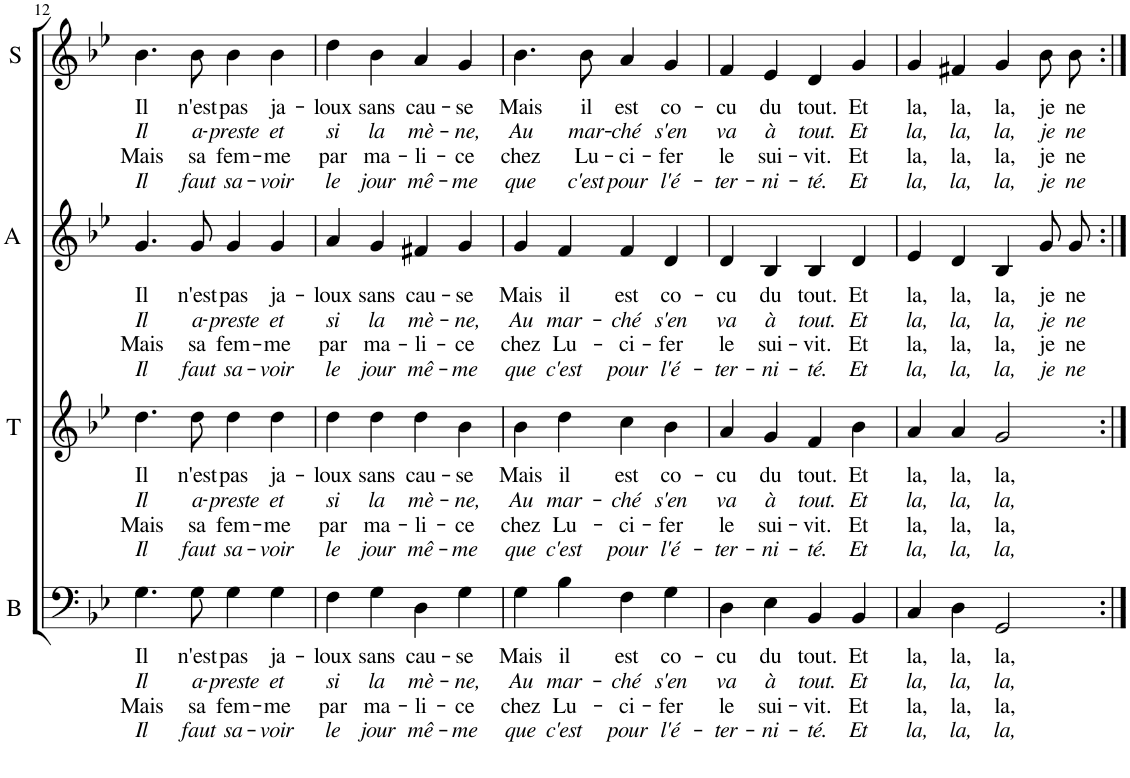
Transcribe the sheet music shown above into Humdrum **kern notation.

**kern	**text	**text	**text	**text	**kern	**text	**text	**text	**text	**kern	**text	**text	**text	**text	**kern	**text	**text	**text	**text
*part4	*part4	*part4	*part4	*part4	*part3	*part3	*part3	*part3	*part3	*part2	*part2	*part2	*part2	*part2	*part1	*part1	*part1	*part1	*part1
*staff4	*staff4	*staff4	*staff4	*staff4	*staff3	*staff3	*staff3	*staff3	*staff3	*staff2	*staff2	*staff2	*staff2	*staff2	*staff1	*staff1	*staff1	*staff1	*staff1
*I"Basse	*	*	*	*	*I"Tenor	*	*	*	*	*I"Alto	*	*	*	*	*I"Soprano	*	*	*	*
*I'B	*	*	*	*	*I'T	*	*	*	*	*I'A	*	*	*	*	*I'S	*	*	*	*
!!LO:PB:g=z
*clefF4	*	*	*	*	*clefG2	*	*	*	*	*clefG2	*	*	*	*	*clefG2	*	*	*	*
*Trd4c7	*	*	*	*	*Trd4c7	*	*	*	*	*Trd4c7	*	*	*	*	*Trd4c7	*	*	*	*
*k[b-e-]	*	*	*	*	*k[b-e-]	*	*	*	*	*k[b-e-]	*	*	*	*	*k[b-e-]	*	*	*	*
*M2/2	*	*	*	*	*M2/2	*	*	*	*	*M2/2	*	*	*	*	*M2/2	*	*	*	*
=12	=12	=12	=12	=12	=12	=12	=12	=12	=12	=12	=12	=12	=12	=12	=12	=12	=12	=12	=12
!	!LO:LY:b	!LO:LY:b	!LO:LY:b	!LO:LY:b	!	!LO:LY:b	!LO:LY:b	!LO:LY:b	!LO:LY:b	!	!LO:LY:b	!LO:LY:b	!LO:LY:b	!LO:LY:b	!	!LO:LY:b	!LO:LY:b	!LO:LY:b	!LO:LY:b
4.G\	Il	Il	Mais	Il	4.dd\	Il	Il	Mais	Il	4.g/	Il	Il	Mais	Il	4.b-\	Il	Il	Mais	Il
!	!LO:LY:b	!LO:LY:b	!LO:LY:b	!LO:LY:b	!	!LO:LY:b	!LO:LY:b	!LO:LY:b	!LO:LY:b	!	!LO:LY:b	!LO:LY:b	!LO:LY:b	!LO:LY:b	!	!LO:LY:b	!LO:LY:b	!LO:LY:b	!LO:LY:b
8G\	n'est	a-	sa	faut	8dd\	n'est	a-	sa	faut	8g/	n'est	a-	sa	faut	8b-\	n'est	a-	sa	faut
!	!LO:LY:b	!LO:LY:b	!LO:LY:b	!LO:LY:b	!	!LO:LY:b	!LO:LY:b	!LO:LY:b	!LO:LY:b	!	!LO:LY:b	!LO:LY:b	!LO:LY:b	!LO:LY:b	!	!LO:LY:b	!LO:LY:b	!LO:LY:b	!LO:LY:b
4G\	pas	-preste	fem-	sa-	4dd\	pas	-preste	fem-	sa-	4g/	pas	-preste	fem-	sa-	4b-\	pas	-preste	fem-	sa-
!	!LO:LY:b	!LO:LY:b	!LO:LY:b	!LO:LY:b	!	!LO:LY:b	!LO:LY:b	!LO:LY:b	!LO:LY:b	!	!LO:LY:b	!LO:LY:b	!LO:LY:b	!LO:LY:b	!	!LO:LY:b	!LO:LY:b	!LO:LY:b	!LO:LY:b
4G\	ja-	et	-me	-voir	4dd\	ja-	et	-me	-voir	4g/	ja-	et	-me	-voir	4b-\	ja-	et	-me	-voir
=13	=13	=13	=13	=13	=13	=13	=13	=13	=13	=13	=13	=13	=13	=13	=13	=13	=13	=13	=13
!	!LO:LY:b	!LO:LY:b	!LO:LY:b	!LO:LY:b	!	!LO:LY:b	!LO:LY:b	!LO:LY:b	!LO:LY:b	!	!LO:LY:b	!LO:LY:b	!LO:LY:b	!LO:LY:b	!	!LO:LY:b	!LO:LY:b	!LO:LY:b	!LO:LY:b
4F\	-loux	si	par	le	4dd\	-loux	si	par	le	4a/	-loux	si	par	le	4dd\	-loux	si	par	le
!	!LO:LY:b	!LO:LY:b	!LO:LY:b	!LO:LY:b	!	!LO:LY:b	!LO:LY:b	!LO:LY:b	!LO:LY:b	!	!LO:LY:b	!LO:LY:b	!LO:LY:b	!LO:LY:b	!	!LO:LY:b	!LO:LY:b	!LO:LY:b	!LO:LY:b
4G\	sans	la	ma-	jour	4dd\	sans	la	ma-	jour	4g/	sans	la	ma-	jour	4b-\	sans	la	ma-	jour
!	!LO:LY:b	!LO:LY:b	!LO:LY:b	!LO:LY:b	!	!LO:LY:b	!LO:LY:b	!LO:LY:b	!LO:LY:b	!	!LO:LY:b	!LO:LY:b	!LO:LY:b	!LO:LY:b	!	!LO:LY:b	!LO:LY:b	!LO:LY:b	!LO:LY:b
4D\	cau-	mè-	-li-	mê-	4dd\	cau-	mè-	-li-	mê-	4f#X/	cau-	mè-	-li-	mê-	4a/	cau-	mè-	-li-	mê-
!	!LO:LY:b	!LO:LY:b	!LO:LY:b	!LO:LY:b	!	!LO:LY:b	!LO:LY:b	!LO:LY:b	!LO:LY:b	!	!LO:LY:b	!LO:LY:b	!LO:LY:b	!LO:LY:b	!	!LO:LY:b	!LO:LY:b	!LO:LY:b	!LO:LY:b
4G\	-se	-ne,	-ce	-me	4b-\	-se	-ne,	-ce	-me	4g/	-se	-ne,	-ce	-me	4g/	-se	-ne,	-ce	-me
=14	=14	=14	=14	=14	=14	=14	=14	=14	=14	=14	=14	=14	=14	=14	=14	=14	=14	=14	=14
!	!LO:LY:b	!LO:LY:b	!LO:LY:b	!LO:LY:b	!	!LO:LY:b	!LO:LY:b	!LO:LY:b	!LO:LY:b	!	!LO:LY:b	!LO:LY:b	!LO:LY:b	!LO:LY:b	!	!LO:LY:b	!LO:LY:b	!LO:LY:b	!LO:LY:b
4G\	Mais	Au	chez	que	4b-\	Mais	Au	chez	que	4g/	Mais	Au	chez	que	4.b-\	Mais	Au	chez	que
!	!LO:LY:b	!LO:LY:b	!LO:LY:b	!LO:LY:b	!	!LO:LY:b	!LO:LY:b	!LO:LY:b	!LO:LY:b	!	!LO:LY:b	!LO:LY:b	!LO:LY:b	!LO:LY:b	!	!	!	!	!
4B-\	il	mar-	Lu-	c'est	4dd\	il	mar-	Lu-	c'est	4f/	il	mar-	Lu-	c'est	.	.	.	.	.
!	!	!	!	!	!	!	!	!	!	!	!	!	!	!	!	!LO:LY:b	!LO:LY:b	!LO:LY:b	!LO:LY:b
.	.	.	.	.	.	.	.	.	.	.	.	.	.	.	8b-\	il	mar-	Lu-	c'est
!	!LO:LY:b	!LO:LY:b	!LO:LY:b	!LO:LY:b	!	!LO:LY:b	!LO:LY:b	!LO:LY:b	!LO:LY:b	!	!LO:LY:b	!LO:LY:b	!LO:LY:b	!LO:LY:b	!	!LO:LY:b	!LO:LY:b	!LO:LY:b	!LO:LY:b
4F\	est	-ché	-ci-	pour	4cc\	est	-ché	-ci-	pour	4f/	est	-ché	-ci-	pour	4a/	est	-ché	-ci-	pour
!	!LO:LY:b	!LO:LY:b	!LO:LY:b	!LO:LY:b	!	!LO:LY:b	!LO:LY:b	!LO:LY:b	!LO:LY:b	!	!LO:LY:b	!LO:LY:b	!LO:LY:b	!LO:LY:b	!	!LO:LY:b	!LO:LY:b	!LO:LY:b	!LO:LY:b
4G\	co-	s'en	-fer	l'é-	4b-\	co-	s'en	-fer	l'é-	4d/	co-	s'en	-fer	l'é-	4g/	co-	s'en	-fer	l'é-
=15	=15	=15	=15	=15	=15	=15	=15	=15	=15	=15	=15	=15	=15	=15	=15	=15	=15	=15	=15
!	!LO:LY:b	!LO:LY:b	!LO:LY:b	!LO:LY:b	!	!LO:LY:b	!LO:LY:b	!LO:LY:b	!LO:LY:b	!	!LO:LY:b	!LO:LY:b	!LO:LY:b	!LO:LY:b	!	!LO:LY:b	!LO:LY:b	!LO:LY:b	!LO:LY:b
4D\	-cu	va	le	-ter-	4a/	-cu	va	le	-ter-	4d/	-cu	va	le	-ter-	4f/	-cu	va	le	-ter-
!	!LO:LY:b	!LO:LY:b	!LO:LY:b	!LO:LY:b	!	!LO:LY:b	!LO:LY:b	!LO:LY:b	!LO:LY:b	!	!LO:LY:b	!LO:LY:b	!LO:LY:b	!LO:LY:b	!	!LO:LY:b	!LO:LY:b	!LO:LY:b	!LO:LY:b
4E-\	du	à	sui-	-ni-	4g/	du	à	sui-	-ni-	4B-/	du	à	sui-	-ni-	4e-/	du	à	sui-	-ni-
!	!LO:LY:b	!LO:LY:b	!LO:LY:b	!LO:LY:b	!	!LO:LY:b	!LO:LY:b	!LO:LY:b	!LO:LY:b	!	!LO:LY:b	!LO:LY:b	!LO:LY:b	!LO:LY:b	!	!LO:LY:b	!LO:LY:b	!LO:LY:b	!LO:LY:b
4BB-/	tout.	tout.	-vit.	-té.	4f/	tout.	tout.	-vit.	-té.	4B-/	tout.	tout.	-vit.	-té.	4d/	tout.	tout.	-vit.	-té.
!	!LO:LY:b	!LO:LY:b	!LO:LY:b	!LO:LY:b	!	!LO:LY:b	!LO:LY:b	!LO:LY:b	!LO:LY:b	!	!LO:LY:b	!LO:LY:b	!LO:LY:b	!LO:LY:b	!	!LO:LY:b	!LO:LY:b	!LO:LY:b	!LO:LY:b
4BB-/	Et	Et	Et	Et	4b-\	Et	Et	Et	Et	4d/	Et	Et	Et	Et	4g/	Et	Et	Et	Et
=16	=16	=16	=16	=16	=16	=16	=16	=16	=16	=16	=16	=16	=16	=16	=16	=16	=16	=16	=16
!	!LO:LY:b	!LO:LY:b	!LO:LY:b	!LO:LY:b	!	!LO:LY:b	!LO:LY:b	!LO:LY:b	!LO:LY:b	!	!LO:LY:b	!LO:LY:b	!LO:LY:b	!LO:LY:b	!	!LO:LY:b	!LO:LY:b	!LO:LY:b	!LO:LY:b
4C/	la,	la,	la,	la,	4a/	la,	la,	la,	la,	4e-/	la,	la,	la,	la,	4g/	la,	la,	la,	la,
!	!LO:LY:b	!LO:LY:b	!LO:LY:b	!LO:LY:b	!	!LO:LY:b	!LO:LY:b	!LO:LY:b	!LO:LY:b	!	!LO:LY:b	!LO:LY:b	!LO:LY:b	!LO:LY:b	!	!LO:LY:b	!LO:LY:b	!LO:LY:b	!LO:LY:b
4D\	la,	la,	la,	la,	4a/	la,	la,	la,	la,	4d/	la,	la,	la,	la,	4f#X/	la,	la,	la,	la,
!	!LO:LY:b	!LO:LY:b	!LO:LY:b	!LO:LY:b	!	!LO:LY:b	!LO:LY:b	!LO:LY:b	!LO:LY:b	!	!LO:LY:b	!LO:LY:b	!LO:LY:b	!LO:LY:b	!	!LO:LY:b	!LO:LY:b	!LO:LY:b	!LO:LY:b
2GG/	la,	la,	la,	la,	2g/	la,	la,	la,	la,	4B-/	la,	la,	la,	la,	4g/	la,	la,	la,	la,
!	!	!	!	!	!	!	!	!	!	!	!LO:LY:b	!LO:LY:b	!LO:LY:b	!LO:LY:b	!	!LO:LY:b	!LO:LY:b	!LO:LY:b	!LO:LY:b
.	.	.	.	.	.	.	.	.	.	8g/L	je	je	je	je	8b-\L	je	je	je	je
!	!	!	!	!	!	!	!	!	!	!	!LO:LY:b	!LO:LY:b	!LO:LY:b	!LO:LY:b	!	!LO:LY:b	!LO:LY:b	!LO:LY:b	!LO:LY:b
.	.	.	.	.	.	.	.	.	.	8g/J	ne	ne	ne	ne	8b-\J	ne	ne	ne	ne
=:|!	=:|!	=:|!	=:|!	=:|!	=:|!	=:|!	=:|!	=:|!	=:|!	=:|!	=:|!	=:|!	=:|!	=:|!	=:|!	=:|!	=:|!	=:|!	=:|!
*-	*-	*-	*-	*-	*-	*-	*-	*-	*-	*-	*-	*-	*-	*-	*-	*-	*-	*-	*-
